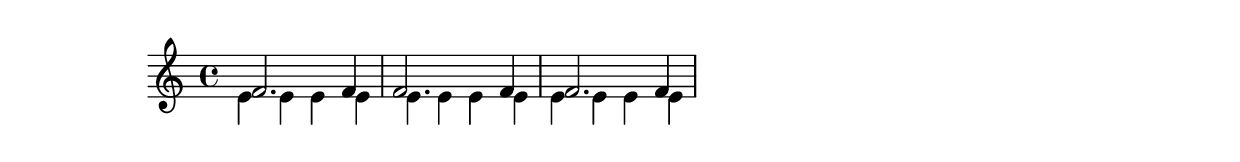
%% DO NOT EDIT this file manually; it is automatically
%% generated from LSR http://lsr.dsi.unimi.it
%% Make any changes in LSR itself, or in Documentation/snippets/new/ ,
%% and then run scripts/auxiliar/makelsr.py
%%
%% This file is in the public domain.
\version "2.14.0"

\header {
  lsrtags = "rhythms, simultaneous-notes, tweaks-and-overrides"

%% Translation of GIT committish: 615cbf212fdaf0b220b3330da417d0c3602494f2
  texidoces = "
Cuando se puede una nota en la voz superior para evitar la colisión
con una nota de otra voz, el comportamiento predeterminado es
desplazar la nota superior a la derecha.  Se puede cambiar usando la
propiedad @code{prefer-dotted-right} de @code{NoteCollision}.

"
  doctitlees = "Desplazar las notas con puntillo en polifonía"



  texidoc = "
When a dotted note in the upper voice is moved to avoid a collision
with a note in another voice, the default is to move the upper note to
the right.  This behaviour can be over-ridden by using the
@code{prefer-dotted-right} property of @code{NoteCollision}.

"
  doctitle = "Moving dotted notes in polyphony"
} % begin verbatim

\new Staff \relative c' <<
  { f2. f4
    \override Staff.NoteCollision #'prefer-dotted-right = ##f
    f2. f4
    \override Staff.NoteCollision #'prefer-dotted-right = ##t
    f2. f4
  }
  \\
  { e4 e e e e e e e e e e e}
>>

